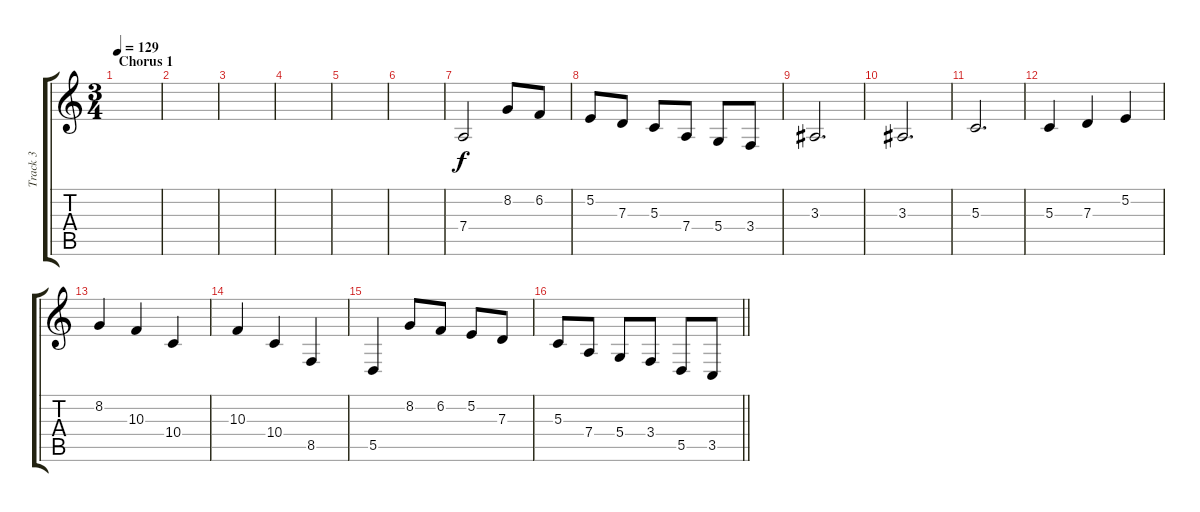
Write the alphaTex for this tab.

\track ("Track 3" "Track 3") {instrument viola}
\staff {score tabs}
\tuning (E4 B3 G3 D3 A2 E2) {hide}
\ts (3 4)
\section ("" "Chorus 1")
\tempo 129
\clef g2
\ks c
|
|
|
|
|
|
7.4.2 8.2.8 6.2.8 |
5.2.8 7.3.8 5.3.8 7.4.8 5.4.8 3.4.8 |
3.3.2{d} |
3.3.2{d} |
5.3.2{d} |
5.3.4 7.3.4 5.2.4 |
8.2.4 10.3.4 10.4.4 |
10.3.4 10.4.4 8.5.4 |
5.5.4 8.2.8 6.2.8 5.2.8 7.3.8 |
\barLineRight lightlight
5.3.8 7.4.8 5.4.8 3.4.8 5.5.8 3.5.8
